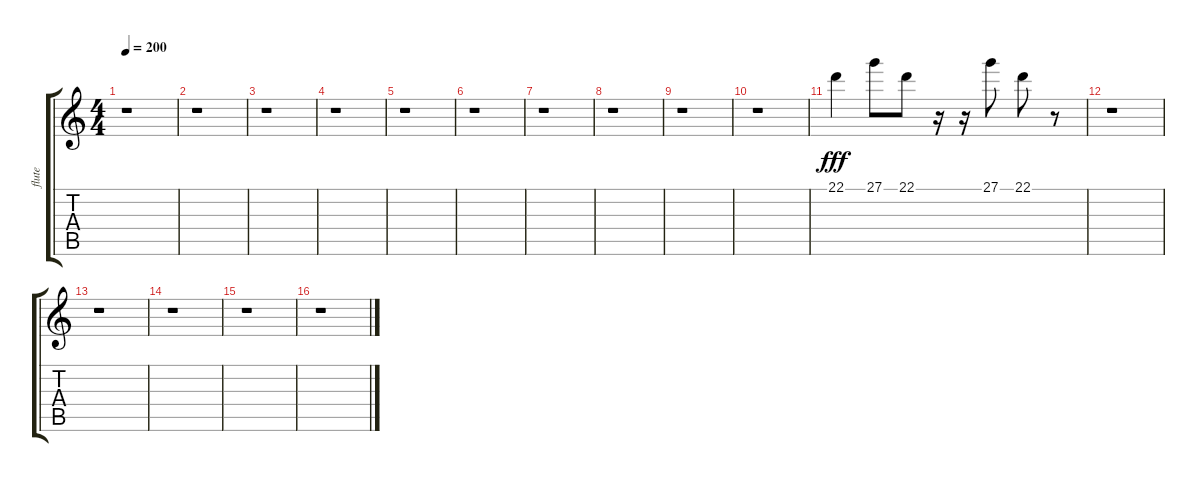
\track ("flute               " "flute     ") {instrument piccolo}
\staff {score tabs}
\tuning (E4 B3 G3 D3 A2 E2) {hide}
\ts (4 4)
\tempo 200
\clef g2
\ks c
r.1{dy mp} |
r.1 |
r.1 |
r.1 |
r.1 |
r.1 |
r.1 |
r.1 |
r.1 |
r.1 |
22.1.4{dy fff} 27.1.8 22.1.8 r.16 r.16 27.1.8 22.1.8 r.8 |
r.1 |
r.1 |
r.1 |
r.1 |
r.1
